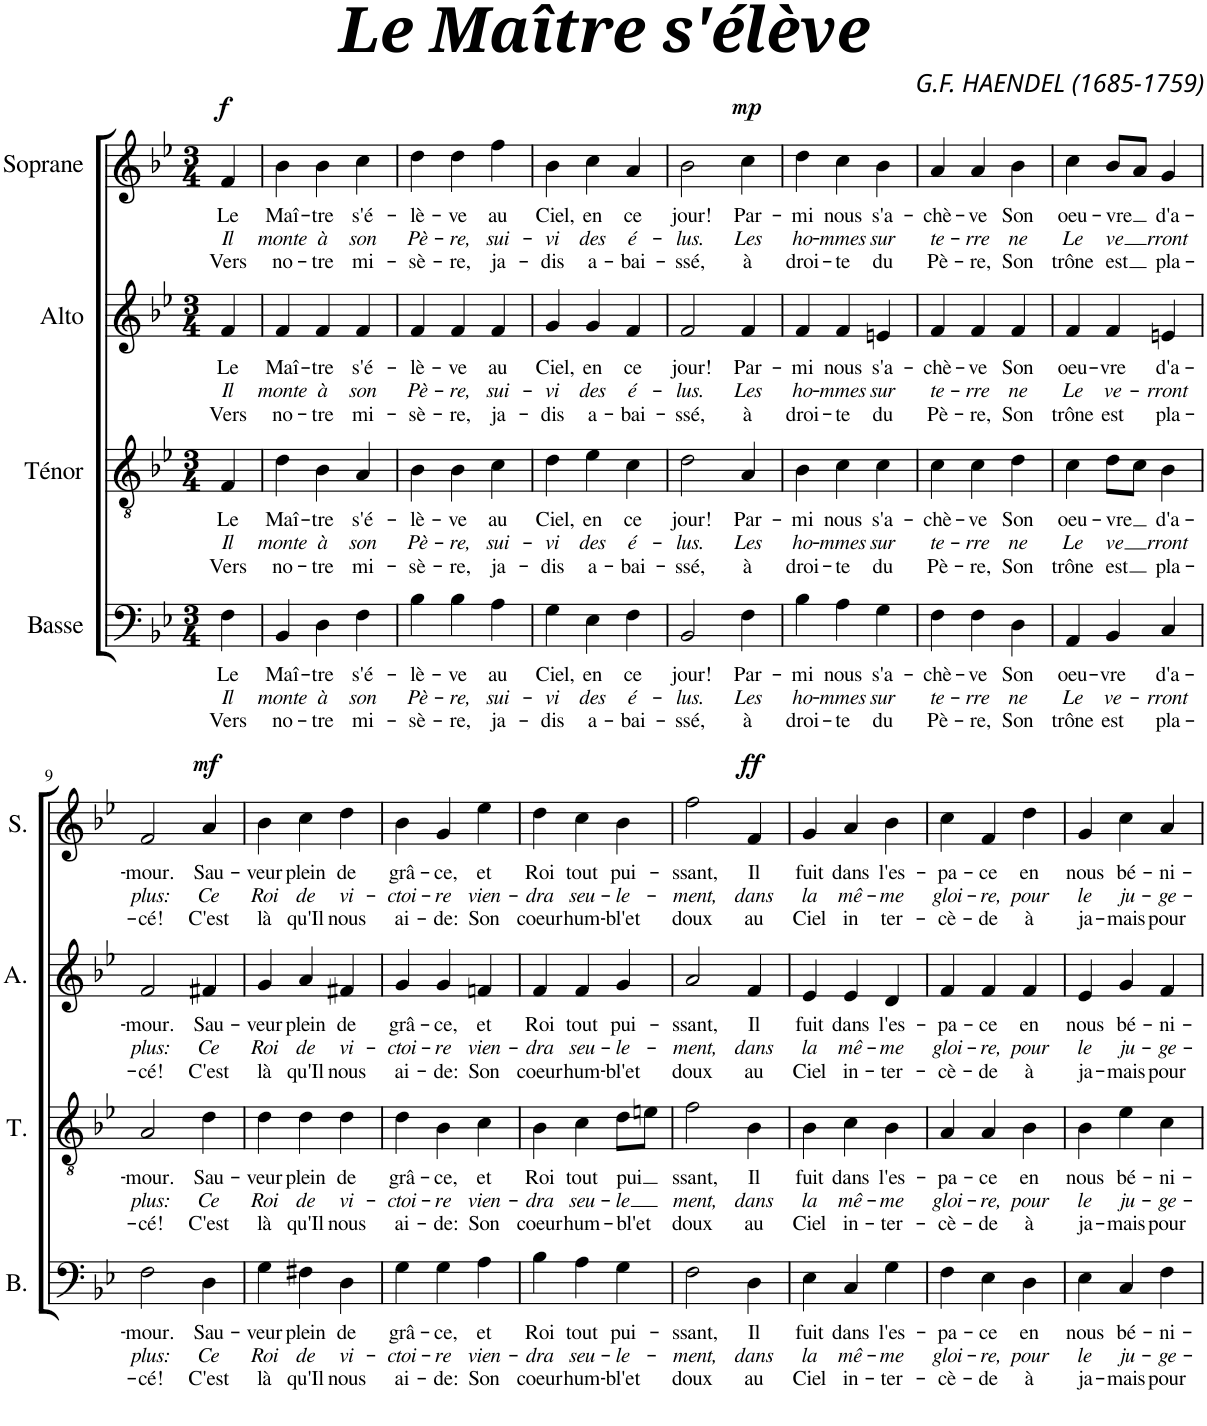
**kern	**text	**text	**text	**kern	**text	**text	**text	**kern	**text	**text	**text	**kern	**text	**text	**text	**dynam
*part4	*part4	*part4	*part4	*part3	*part3	*part3	*part3	*part2	*part2	*part2	*part2	*part1	*part1	*part1	*part1	*part1
*staff4	*staff4	*staff4	*staff4	*staff3	*staff3	*staff3	*staff3	*staff2	*staff2	*staff2	*staff2	*staff1	*staff1	*staff1	*staff1	*staff1
*I"Basse	*	*	*	*I"Ténor	*	*	*	*I"Alto	*	*	*	*I"Soprane	*	*	*	*
*I'B.	*	*	*	*I'T.	*	*	*	*I'A.	*	*	*	*I'S.	*	*	*	*
*clefF4	*	*	*	*clefGv2	*	*	*	*clefG2	*	*	*	*clefG2	*	*	*	*
*k[b-e-]	*	*	*	*k[b-e-]	*	*	*	*k[b-e-]	*	*	*	*k[b-e-]	*	*	*	*
*M3/4	*	*	*	*M3/4	*	*	*	*M3/4	*	*	*	*M3/4	*	*	*	*
=1	=1	=1	=1	=1	=1	=1	=1	=1	=1	=1	=1	=1	=1	=1	=1	=1
!	!LO:LY:b	!LO:LY:b	!LO:LY:b	!	!LO:LY:b	!LO:LY:b	!LO:LY:b	!	!LO:LY:b	!LO:LY:b	!LO:LY:b	!	!LO:LY:b	!LO:LY:b	!LO:LY:b	!LO:DY:a
4F\	Le	Il	Vers	4F/	Le	Il	Vers	4f/	Le	Il	Vers	4f/	Le	Il	Vers	f
=2	=2	=2	=2	=2	=2	=2	=2	=2	=2	=2	=2	=2	=2	=2	=2	=2
!	!LO:LY:b	!LO:LY:b	!LO:LY:b	!	!LO:LY:b	!LO:LY:b	!LO:LY:b	!	!LO:LY:b	!LO:LY:b	!LO:LY:b	!	!LO:LY:b	!LO:LY:b	!LO:LY:b	!
4BB-/	Maî-	monte	no-	4d\	Maî-	monte	no-	4f/	Maî-	monte	no-	4b-\	Maî-	monte	no-	.
!	!LO:LY:b	!LO:LY:b	!LO:LY:b	!	!LO:LY:b	!LO:LY:b	!LO:LY:b	!	!LO:LY:b	!LO:LY:b	!LO:LY:b	!	!LO:LY:b	!LO:LY:b	!LO:LY:b	!
4D\	-tre	à	-tre	4B-\	-tre	à	-tre	4f/	-tre	à	-tre	4b-\	-tre	à	-tre	.
!	!LO:LY:b	!LO:LY:b	!LO:LY:b	!	!LO:LY:b	!LO:LY:b	!LO:LY:b	!	!LO:LY:b	!LO:LY:b	!LO:LY:b	!	!LO:LY:b	!LO:LY:b	!LO:LY:b	!
4F\	s'é-	son	mi-	4A/	s'é-	son	mi-	4f/	s'é-	son	mi-	4cc\	s'é-	son	mi-	.
=3	=3	=3	=3	=3	=3	=3	=3	=3	=3	=3	=3	=3	=3	=3	=3	=3
!	!LO:LY:b	!LO:LY:b	!LO:LY:b	!	!LO:LY:b	!LO:LY:b	!LO:LY:b	!	!LO:LY:b	!LO:LY:b	!LO:LY:b	!	!LO:LY:b	!LO:LY:b	!LO:LY:b	!
4B-\	-lè-	Pè-	-sè-	4B-\	-lè-	Pè-	-sè-	4f/	-lè-	Pè-	-sè-	4dd\	-lè-	Pè-	-sè-	.
!	!LO:LY:b	!LO:LY:b	!LO:LY:b	!	!LO:LY:b	!LO:LY:b	!LO:LY:b	!	!LO:LY:b	!LO:LY:b	!LO:LY:b	!	!LO:LY:b	!LO:LY:b	!LO:LY:b	!
4B-\	-ve	-re,	-re,	4B-\	-ve	-re,	-re,	4f/	-ve	-re,	-re,	4dd\	-ve	-re,	-re,	.
!	!LO:LY:b	!LO:LY:b	!LO:LY:b	!	!LO:LY:b	!LO:LY:b	!LO:LY:b	!	!LO:LY:b	!LO:LY:b	!LO:LY:b	!	!LO:LY:b	!LO:LY:b	!LO:LY:b	!
4A\	au	sui-	ja-	4c\	au	sui-	ja-	4f/	au	sui-	ja-	4ff\	au	sui-	ja-	.
=4	=4	=4	=4	=4	=4	=4	=4	=4	=4	=4	=4	=4	=4	=4	=4	=4
!	!LO:LY:b	!LO:LY:b	!LO:LY:b	!	!LO:LY:b	!LO:LY:b	!LO:LY:b	!	!LO:LY:b	!LO:LY:b	!LO:LY:b	!	!LO:LY:b	!LO:LY:b	!LO:LY:b	!
4G\	Ciel,	-vi	-dis	4d\	Ciel,	-vi	-dis	4g/	Ciel,	-vi	-dis	4b-\	Ciel,	-vi	-dis	.
!	!LO:LY:b	!LO:LY:b	!LO:LY:b	!	!LO:LY:b	!LO:LY:b	!LO:LY:b	!	!LO:LY:b	!LO:LY:b	!LO:LY:b	!	!LO:LY:b	!LO:LY:b	!LO:LY:b	!
4E-\	en	des	a-	4e-\	en	des	a-	4g/	en	des	a-	4cc\	en	des	a-	.
!	!LO:LY:b	!LO:LY:b	!LO:LY:b	!	!LO:LY:b	!LO:LY:b	!LO:LY:b	!	!LO:LY:b	!LO:LY:b	!LO:LY:b	!	!LO:LY:b	!LO:LY:b	!LO:LY:b	!
4F\	ce	é-	-bai-	4c\	ce	é-	-bai-	4f/	ce	é-	-bai-	4a/	ce	é-	-bai-	.
=5	=5	=5	=5	=5	=5	=5	=5	=5	=5	=5	=5	=5	=5	=5	=5	=5
!	!LO:LY:b	!LO:LY:b	!LO:LY:b	!	!LO:LY:b	!LO:LY:b	!LO:LY:b	!	!LO:LY:b	!LO:LY:b	!LO:LY:b	!	!LO:LY:b	!LO:LY:b	!LO:LY:b	!
2BB-/	jour!	-lus.	-ssé,	2d\	jour!	-lus.	-ssé,	2f/	jour!	-lus.	-ssé,	2b-\	jour!	-lus.	-ssé,	.
!	!LO:LY:b	!LO:LY:b	!LO:LY:b	!	!LO:LY:b	!LO:LY:b	!LO:LY:b	!	!LO:LY:b	!LO:LY:b	!LO:LY:b	!	!LO:LY:b	!LO:LY:b	!LO:LY:b	!LO:DY:a
4F\	Par-	Les	à	4A/	Par-	Les	à	4f/	Par-	Les	à	4cc\	Par-	Les	à	mp
=6	=6	=6	=6	=6	=6	=6	=6	=6	=6	=6	=6	=6	=6	=6	=6	=6
!	!LO:LY:b	!LO:LY:b	!LO:LY:b	!	!LO:LY:b	!LO:LY:b	!LO:LY:b	!	!LO:LY:b	!LO:LY:b	!LO:LY:b	!	!LO:LY:b	!LO:LY:b	!LO:LY:b	!
4B-\	-mi	ho-	droi-	4B-\	-mi	ho-	droi-	4f/	-mi	ho-	droi-	4dd\	-mi	ho-	droi-	.
!	!LO:LY:b	!LO:LY:b	!LO:LY:b	!	!LO:LY:b	!LO:LY:b	!LO:LY:b	!	!LO:LY:b	!LO:LY:b	!LO:LY:b	!	!LO:LY:b	!LO:LY:b	!LO:LY:b	!
4A\	nous	-mmes	-te	4c\	nous	-mmes	-te	4f/	nous	-mmes	-te	4cc\	nous	-mmes	-te	.
!	!LO:LY:b	!LO:LY:b	!LO:LY:b	!	!LO:LY:b	!LO:LY:b	!LO:LY:b	!	!LO:LY:b	!LO:LY:b	!LO:LY:b	!	!LO:LY:b	!LO:LY:b	!LO:LY:b	!
4G\	s'a-	sur	du	4c\	s'a-	sur	du	4en/	s'a-	sur	du	4b-\	s'a-	sur	du	.
=7	=7	=7	=7	=7	=7	=7	=7	=7	=7	=7	=7	=7	=7	=7	=7	=7
!	!LO:LY:b	!LO:LY:b	!LO:LY:b	!	!LO:LY:b	!LO:LY:b	!LO:LY:b	!	!LO:LY:b	!LO:LY:b	!LO:LY:b	!	!LO:LY:b	!LO:LY:b	!LO:LY:b	!
4F\	-chè-	te-	Pè-	4c\	-chè-	te-	Pè-	4f/	-chè-	te-	Pè-	4a/	-chè-	te-	Pè-	.
!	!LO:LY:b	!LO:LY:b	!LO:LY:b	!	!LO:LY:b	!LO:LY:b	!LO:LY:b	!	!LO:LY:b	!LO:LY:b	!LO:LY:b	!	!LO:LY:b	!LO:LY:b	!LO:LY:b	!
4F\	-ve	-rre	-re,	4c\	-ve	-rre	-re,	4f/	-ve	-rre	-re,	4a/	-ve	-rre	-re,	.
!	!LO:LY:b	!LO:LY:b	!LO:LY:b	!	!LO:LY:b	!LO:LY:b	!LO:LY:b	!	!LO:LY:b	!LO:LY:b	!LO:LY:b	!	!LO:LY:b	!LO:LY:b	!LO:LY:b	!
4D\	Son	ne	Son	4d\	Son	ne	Son	4f/	Son	ne	Son	4b-\	Son	ne	Son	.
=8	=8	=8	=8	=8	=8	=8	=8	=8	=8	=8	=8	=8	=8	=8	=8	=8
!	!LO:LY:b	!LO:LY:b	!LO:LY:b	!	!LO:LY:b	!LO:LY:b	!LO:LY:b	!	!LO:LY:b	!LO:LY:b	!LO:LY:b	!	!LO:LY:b	!LO:LY:b	!LO:LY:b	!
4AA/	oeu-	Le	trône	4c\	oeu-	Le	trône	4f/	oeu-	Le	trône	4cc\	oeu-	Le	trône	.
!	!LO:LY:b	!LO:LY:b	!LO:LY:b	!	!LO:LY:b	!LO:LY:b	!LO:LY:b	!	!LO:LY:b	!LO:LY:b	!LO:LY:b	!	!LO:LY:b	!LO:LY:b	!LO:LY:b	!
4BB-/	-vre	ve-	est	8d\L	-vre	-ve	est	4f/	-vre	ve-	est	8b-/L	-vre	ve	est	.
.	.	.	.	8c\J	.	.	.	.	.	.	.	8a/J	.	.	.	.
!	!LO:LY:b	!LO:LY:b	!LO:LY:b	!	!LO:LY:b	!LO:LY:b	!LO:LY:b	!	!LO:LY:b	!LO:LY:b	!LO:LY:b	!	!LO:LY:b	!LO:LY:b	!LO:LY:b	!
4C/	d'a-	-rront	pla-	4B-\	d'a-	rront	pla-	4en/	d'a-	-rront	pla-	4g/	d'a-	rront	pla-	.
!!LO:LB:g=z
=9	=9	=9	=9	=9	=9	=9	=9	=9	=9	=9	=9	=9	=9	=9	=9	=9
!	!LO:LY:b	!LO:LY:b	!LO:LY:b	!	!LO:LY:b	!LO:LY:b	!LO:LY:b	!	!LO:LY:b	!LO:LY:b	!LO:LY:b	!	!LO:LY:b	!LO:LY:b	!LO:LY:b	!
2F\	-mour.	plus:	-cé!	2A/	-mour.	plus:	-cé!	2f/	-mour.	plus:	-cé!	2f/	-mour.	plus:	-cé!	.
!	!LO:LY:b	!LO:LY:b	!LO:LY:b	!	!LO:LY:b	!LO:LY:b	!LO:LY:b	!	!LO:LY:b	!LO:LY:b	!LO:LY:b	!	!LO:LY:b	!LO:LY:b	!LO:LY:b	!LO:DY:a
4D\	Sau-	Ce	C'est	4d\	Sau-	Ce	C'est	4f#X/	Sau-	Ce	C'est	4a/	Sau-	Ce	C'est	mf
=10	=10	=10	=10	=10	=10	=10	=10	=10	=10	=10	=10	=10	=10	=10	=10	=10
!	!LO:LY:b	!LO:LY:b	!LO:LY:b	!	!LO:LY:b	!LO:LY:b	!LO:LY:b	!	!LO:LY:b	!LO:LY:b	!LO:LY:b	!	!LO:LY:b	!LO:LY:b	!LO:LY:b	!
4G\	-veur	Roi	là	4d\	-veur	Roi	là	4g/	-veur	Roi	là	4b-\	-veur	Roi	là	.
!	!LO:LY:b	!LO:LY:b	!LO:LY:b	!	!LO:LY:b	!LO:LY:b	!LO:LY:b	!	!LO:LY:b	!LO:LY:b	!LO:LY:b	!	!LO:LY:b	!LO:LY:b	!LO:LY:b	!
4F#X\	plein	de	qu'Il	4d\	plein	de	qu'Il	4a/	plein	de	qu'Il	4cc\	plein	de	qu'Il	.
!	!LO:LY:b	!LO:LY:b	!LO:LY:b	!	!LO:LY:b	!LO:LY:b	!LO:LY:b	!	!LO:LY:b	!LO:LY:b	!LO:LY:b	!	!LO:LY:b	!LO:LY:b	!LO:LY:b	!
4D\	de	vi-	nous	4d\	de	vi-	nous	4f#X/	de	vi-	nous	4dd\	de	vi-	nous	.
=11	=11	=11	=11	=11	=11	=11	=11	=11	=11	=11	=11	=11	=11	=11	=11	=11
!	!LO:LY:b	!LO:LY:b	!LO:LY:b	!	!LO:LY:b	!LO:LY:b	!LO:LY:b	!	!LO:LY:b	!LO:LY:b	!LO:LY:b	!	!LO:LY:b	!LO:LY:b	!LO:LY:b	!
4G\	grâ-	-ctoi-	ai-	4d\	grâ-	-ctoi-	ai-	4g/	grâ-	-ctoi-	ai-	4b-\	grâ-	-ctoi-	ai-	.
!	!LO:LY:b	!LO:LY:b	!LO:LY:b	!	!LO:LY:b	!LO:LY:b	!LO:LY:b	!	!LO:LY:b	!LO:LY:b	!LO:LY:b	!	!LO:LY:b	!LO:LY:b	!LO:LY:b	!
4G\	-ce,	-re	-de:	4B-\	-ce,	-re	-de:	4g/	-ce,	-re	-de:	4g/	-ce,	-re	-de:	.
!	!LO:LY:b	!LO:LY:b	!LO:LY:b	!	!LO:LY:b	!LO:LY:b	!LO:LY:b	!	!LO:LY:b	!LO:LY:b	!LO:LY:b	!	!LO:LY:b	!LO:LY:b	!LO:LY:b	!
4A\	et	vien-	Son	4c\	et	vien-	Son	4fn/	et	vien-	Son	4ee-\	et	vien-	Son	.
=12	=12	=12	=12	=12	=12	=12	=12	=12	=12	=12	=12	=12	=12	=12	=12	=12
!	!LO:LY:b	!LO:LY:b	!LO:LY:b	!	!LO:LY:b	!LO:LY:b	!LO:LY:b	!	!LO:LY:b	!LO:LY:b	!LO:LY:b	!	!LO:LY:b	!LO:LY:b	!LO:LY:b	!
4B-\	Roi	-dra	coeur	4B-\	Roi	-dra	coeur	4f/	Roi	-dra	coeur	4dd\	Roi	-dra	coeur	.
!	!LO:LY:b	!LO:LY:b	!LO:LY:b	!	!LO:LY:b	!LO:LY:b	!LO:LY:b	!	!LO:LY:b	!LO:LY:b	!LO:LY:b	!	!LO:LY:b	!LO:LY:b	!LO:LY:b	!
4A\	tout	seu-	hum-	4c\	tout	seu-	hum-	4f/	tout	seu-	hum-	4cc\	tout	seu-	hum-	.
!	!LO:LY:b	!LO:LY:b	!LO:LY:b	!	!LO:LY:b	!LO:LY:b	!LO:LY:b	!	!LO:LY:b	!LO:LY:b	!LO:LY:b	!	!LO:LY:b	!LO:LY:b	!LO:LY:b	!
4G\	pui-	-le-	-bl'et	8d\L	-pui	-le	-bl'et	4g/	pui-	-le-	-bl'et	4b-\	pui-	-le-	-bl'et	.
.	.	.	.	8en\J	.	.	.	.	.	.	.	.	.	.	.	.
=13	=13	=13	=13	=13	=13	=13	=13	=13	=13	=13	=13	=13	=13	=13	=13	=13
!	!LO:LY:b	!LO:LY:b	!LO:LY:b	!	!LO:LY:b	!LO:LY:b	!LO:LY:b	!	!LO:LY:b	!LO:LY:b	!LO:LY:b	!	!LO:LY:b	!LO:LY:b	!LO:LY:b	!
2F\	-ssant,	-ment,	doux	2f\	ssant,	ment,	doux	2a/	-ssant,	-ment,	doux	2ff\	-ssant,	-ment,	doux	.
!	!LO:LY:b	!LO:LY:b	!LO:LY:b	!	!LO:LY:b	!LO:LY:b	!LO:LY:b	!	!LO:LY:b	!LO:LY:b	!LO:LY:b	!	!LO:LY:b	!LO:LY:b	!LO:LY:b	!LO:DY:a
4D\	Il	dans	au	4B-\	Il	dans	au	4f/	Il	dans	au	4f/	Il	dans	au	ff
=14	=14	=14	=14	=14	=14	=14	=14	=14	=14	=14	=14	=14	=14	=14	=14	=14
!	!LO:LY:b	!LO:LY:b	!LO:LY:b	!	!LO:LY:b	!LO:LY:b	!LO:LY:b	!	!LO:LY:b	!LO:LY:b	!LO:LY:b	!	!LO:LY:b	!LO:LY:b	!LO:LY:b	!
4E-\	fuit	la	Ciel	4B-\	fuit	la	Ciel	4e-/	fuit	la	Ciel	4g/	fuit	la	Ciel	.
!	!LO:LY:b	!LO:LY:b	!LO:LY:b	!	!LO:LY:b	!LO:LY:b	!LO:LY:b	!	!LO:LY:b	!LO:LY:b	!LO:LY:b	!	!LO:LY:b	!LO:LY:b	!LO:LY:b	!
4C/	dans	mê-	in-	4c\	dans	mê-	in-	4e-/	dans	mê-	in-	4a/	dans	mê-	in	.
!	!LO:LY:b	!LO:LY:b	!LO:LY:b	!	!LO:LY:b	!LO:LY:b	!LO:LY:b	!	!LO:LY:b	!LO:LY:b	!LO:LY:b	!	!LO:LY:b	!LO:LY:b	!LO:LY:b	!
4G\	l'es-	-me	-ter-	4B-\	l'es-	-me	-ter-	4d/	l'es-	-me	-ter-	4b-\	l'es-	-me	ter-	.
=15	=15	=15	=15	=15	=15	=15	=15	=15	=15	=15	=15	=15	=15	=15	=15	=15
!	!LO:LY:b	!LO:LY:b	!LO:LY:b	!	!LO:LY:b	!LO:LY:b	!LO:LY:b	!	!LO:LY:b	!LO:LY:b	!LO:LY:b	!	!LO:LY:b	!LO:LY:b	!LO:LY:b	!
4F\	-pa-	gloi-	-cè-	4A/	-pa-	gloi-	-cè-	4f/	-pa-	gloi-	-cè-	4cc\	-pa-	gloi-	-cè-	.
!	!LO:LY:b	!LO:LY:b	!LO:LY:b	!	!LO:LY:b	!LO:LY:b	!LO:LY:b	!	!LO:LY:b	!LO:LY:b	!LO:LY:b	!	!LO:LY:b	!LO:LY:b	!LO:LY:b	!
4E-\	-ce	-re,	-de	4A/	-ce	-re,	-de	4f/	-ce	-re,	-de	4f/	-ce	-re,	-de	.
!	!LO:LY:b	!LO:LY:b	!LO:LY:b	!	!LO:LY:b	!LO:LY:b	!LO:LY:b	!	!LO:LY:b	!LO:LY:b	!LO:LY:b	!	!LO:LY:b	!LO:LY:b	!LO:LY:b	!
4D\	en	pour	à	4B-\	en	pour	à	4f/	en	pour	à	4dd\	en	pour	à	.
=16	=16	=16	=16	=16	=16	=16	=16	=16	=16	=16	=16	=16	=16	=16	=16	=16
!	!LO:LY:b	!LO:LY:b	!LO:LY:b	!	!LO:LY:b	!LO:LY:b	!LO:LY:b	!	!LO:LY:b	!LO:LY:b	!LO:LY:b	!	!LO:LY:b	!LO:LY:b	!LO:LY:b	!
4E-\	nous	le	ja-	4B-\	nous	le	ja-	4e-/	nous	le	ja-	4g/	nous	le	ja-	.
!	!LO:LY:b	!LO:LY:b	!LO:LY:b	!	!LO:LY:b	!LO:LY:b	!LO:LY:b	!	!LO:LY:b	!LO:LY:b	!LO:LY:b	!	!LO:LY:b	!LO:LY:b	!LO:LY:b	!
4C/	bé-	ju-	-mais	4e-\	bé-	ju-	-mais	4g/	bé-	ju-	-mais	4cc\	bé-	ju-	-mais	.
!	!LO:LY:b	!LO:LY:b	!LO:LY:b	!	!LO:LY:b	!LO:LY:b	!LO:LY:b	!	!LO:LY:b	!LO:LY:b	!LO:LY:b	!	!LO:LY:b	!LO:LY:b	!LO:LY:b	!
4F\	-ni-	-ge-	pour	4c\	-ni-	-ge-	pour	4f/	-ni-	-ge-	pour	4a/	-ni-	-ge-	pour	.
=	=	=	=	=	=	=	=	=	=	=	=	=	=	=	=	=
*-	*-	*-	*-	*-	*-	*-	*-	*-	*-	*-	*-	*-	*-	*-	*-	*-
